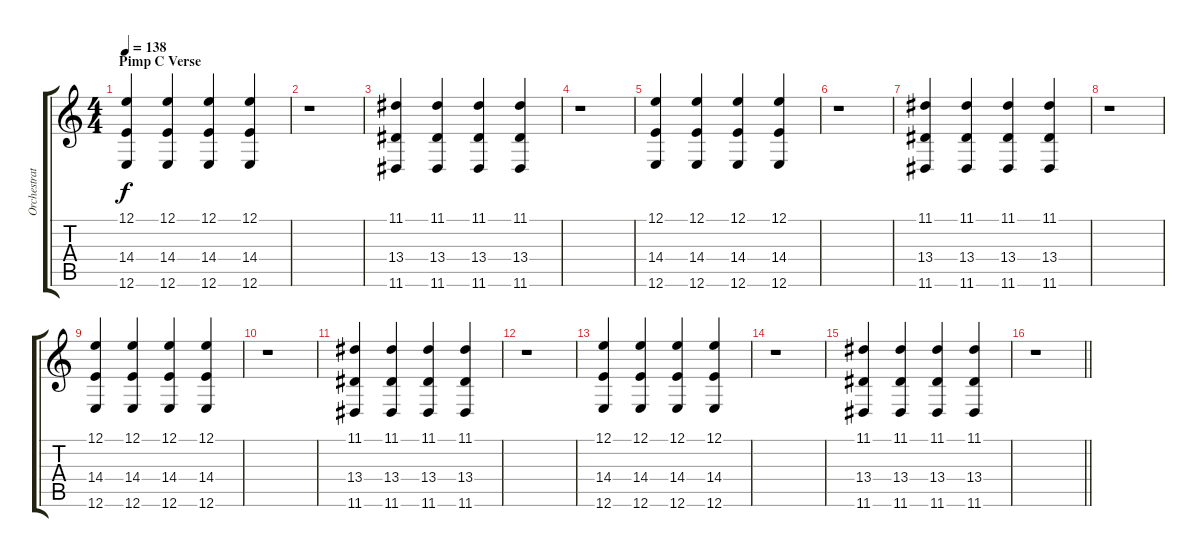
\track ("Orchestration" "Orchestrat") {instrument stringensemble1}
\staff {score tabs}
\tuning (E4 B3 G3 D3 A2 E2) {hide}
\ts (4 4)
\section ("" "Pimp C Verse")
\tempo 138
\clef g2
\ks c
(12.1 14.4 12.6).4{dy f} (12.1 14.4 12.6).4 (12.1 14.4 12.6).4 (12.1 14.4 12.6).4 |
r.1 |
(11.1 13.4 11.6).4 (11.1 13.4 11.6).4 (11.1 13.4 11.6).4 (11.1 13.4 11.6).4 |
r.1 |
(12.1 14.4 12.6).4 (12.1 14.4 12.6).4 (12.1 14.4 12.6).4 (12.1 14.4 12.6).4 |
r.1 |
(11.1 13.4 11.6).4 (11.1 13.4 11.6).4 (11.1 13.4 11.6).4 (11.1 13.4 11.6).4 |
r.1 |
(12.1 14.4 12.6).4 (12.1 14.4 12.6).4 (12.1 14.4 12.6).4 (12.1 14.4 12.6).4 |
r.1 |
(11.1 13.4 11.6).4 (11.1 13.4 11.6).4 (11.1 13.4 11.6).4 (11.1 13.4 11.6).4 |
r.1 |
(12.1 14.4 12.6).4 (12.1 14.4 12.6).4 (12.1 14.4 12.6).4 (12.1 14.4 12.6).4 |
r.1 |
(11.1 13.4 11.6).4 (11.1 13.4 11.6).4 (11.1 13.4 11.6).4 (11.1 13.4 11.6).4 |
\barLineRight lightlight
r.1
